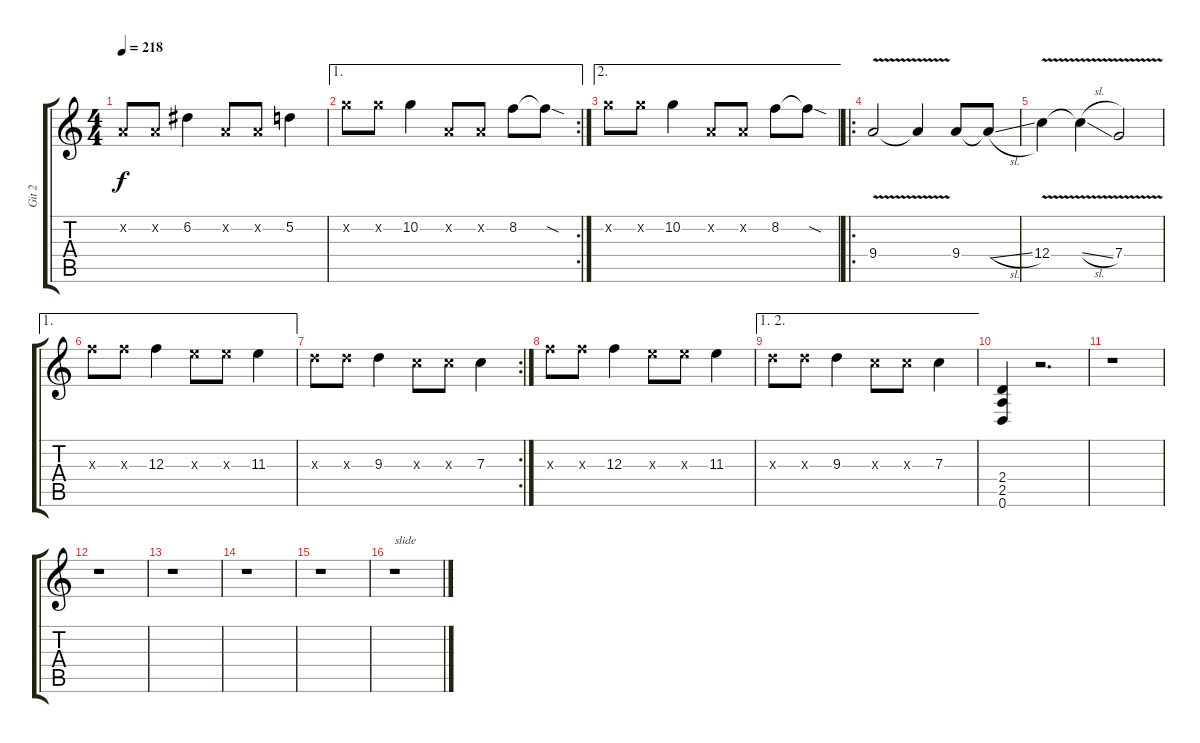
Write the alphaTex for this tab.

\track ("Git 2" "Git 2") {instrument overdrivenguitar}
\staff {score tabs}
\tuning (D4 A3 F3 C3 G2 D2) {hide}
\ts (4 4)
\tempo 218
\clef g2
\ks c
0.2{x}.8{dy f} 0.2{x}.8 6.2.4 0.2{x}.8 0.2{x}.8 5.2.4 |
\ae 1
\rc 2
10.2{x}.8 10.2{x}.8 10.2.4 0.2{x}.8 0.2{x}.8 8.2.8 8.2{sod t}.8 |
\ae 2
10.2{x}.8 10.2{x}.8 10.2.4 0.2{x}.8 0.2{x}.8 8.2.8 8.2{sod t}.8 |
\ro
9.4{v}.2 9.4{t}.4 9.4.8 9.4{sl t}.8 |
12.4{v}.4 12.4{sl t}.4 7.4{v}.2 |
\ae 1
12.3{x}.8 12.3{x}.8 12.3.4 11.3{x}.8 11.3{x}.8 11.3.4 |
\rc 2
9.3{x}.8 9.3{x}.8 9.3.4 7.3{x}.8 7.3{x}.8 7.3.4 |
12.3{x}.8 12.3{x}.8 12.3.4 11.3{x}.8 11.3{x}.8 11.3.4 |
\ae (1 2)
9.3{x}.8 9.3{x}.8 9.3.4 7.3{x}.8 7.3{x}.8 7.3.4 |
(2.4 2.5 0.6).4 r.2{d} |
r.1 |
r.1 |
r.1 |
r.1 |
r.1 |
r.1{txt "slide"}
